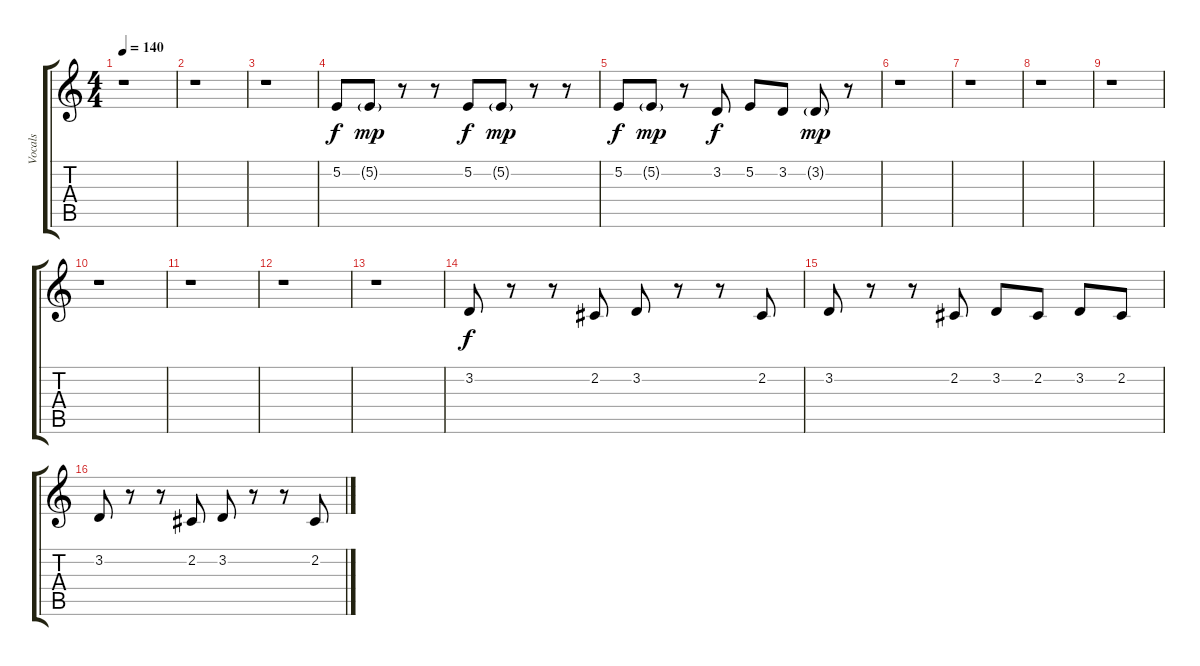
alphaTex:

\track ("Vocals" "Vocals") {instrument lead2sawtooth}
\staff {score tabs}
\tuning (E4 B3 G3 D3 A2 E2) {hide}
\ts (4 4)
\tempo 140
\clef g2
\ks c
r.1{dy f instrument lead2sawtooth} |
r.1 |
r.1 |
5.2.8 5.2{g}.8{dy mp} r.8 r.8 5.2.8{dy f} 5.2{g}.8{dy mp} r.8 r.8 |
5.2.8{dy f} 5.2{g}.8{dy mp} r.8 3.2.8{dy f} 5.2.8 3.2.8 3.2{g}.8{dy mp} r.8 |
r.1 |
r.1 |
r.1 |
r.1 |
r.1 |
r.1 |
r.1 |
r.1 |
3.2.8{dy f} r.8 r.8 2.2.8 3.2.8 r.8 r.8 2.2.8 |
3.2.8 r.8 r.8 2.2.8 3.2.8 2.2.8 3.2.8 2.2.8 |
3.2.8 r.8 r.8 2.2.8 3.2.8 r.8 r.8 2.2.8
